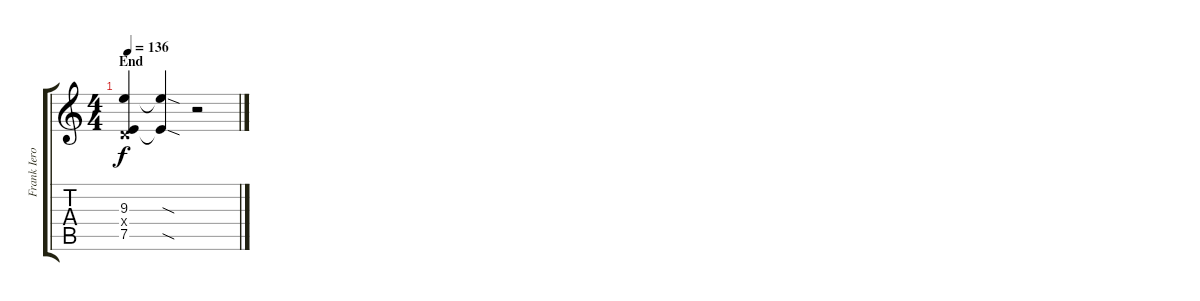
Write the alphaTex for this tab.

\track ("Frank Iero [Guitar]" "Frank Iero") {instrument overdrivenguitar}
\staff {score tabs}
\tuning (E4 B3 G3 D3 A2 E2) {hide}
\ts (4 4)
\section ("" "End")
\tempo 136
\clef g2
\ks c
(9.3 0.4{x} 7.5).4{dy f} (9.3{sod t} 7.5{sod t}).4 r.2
